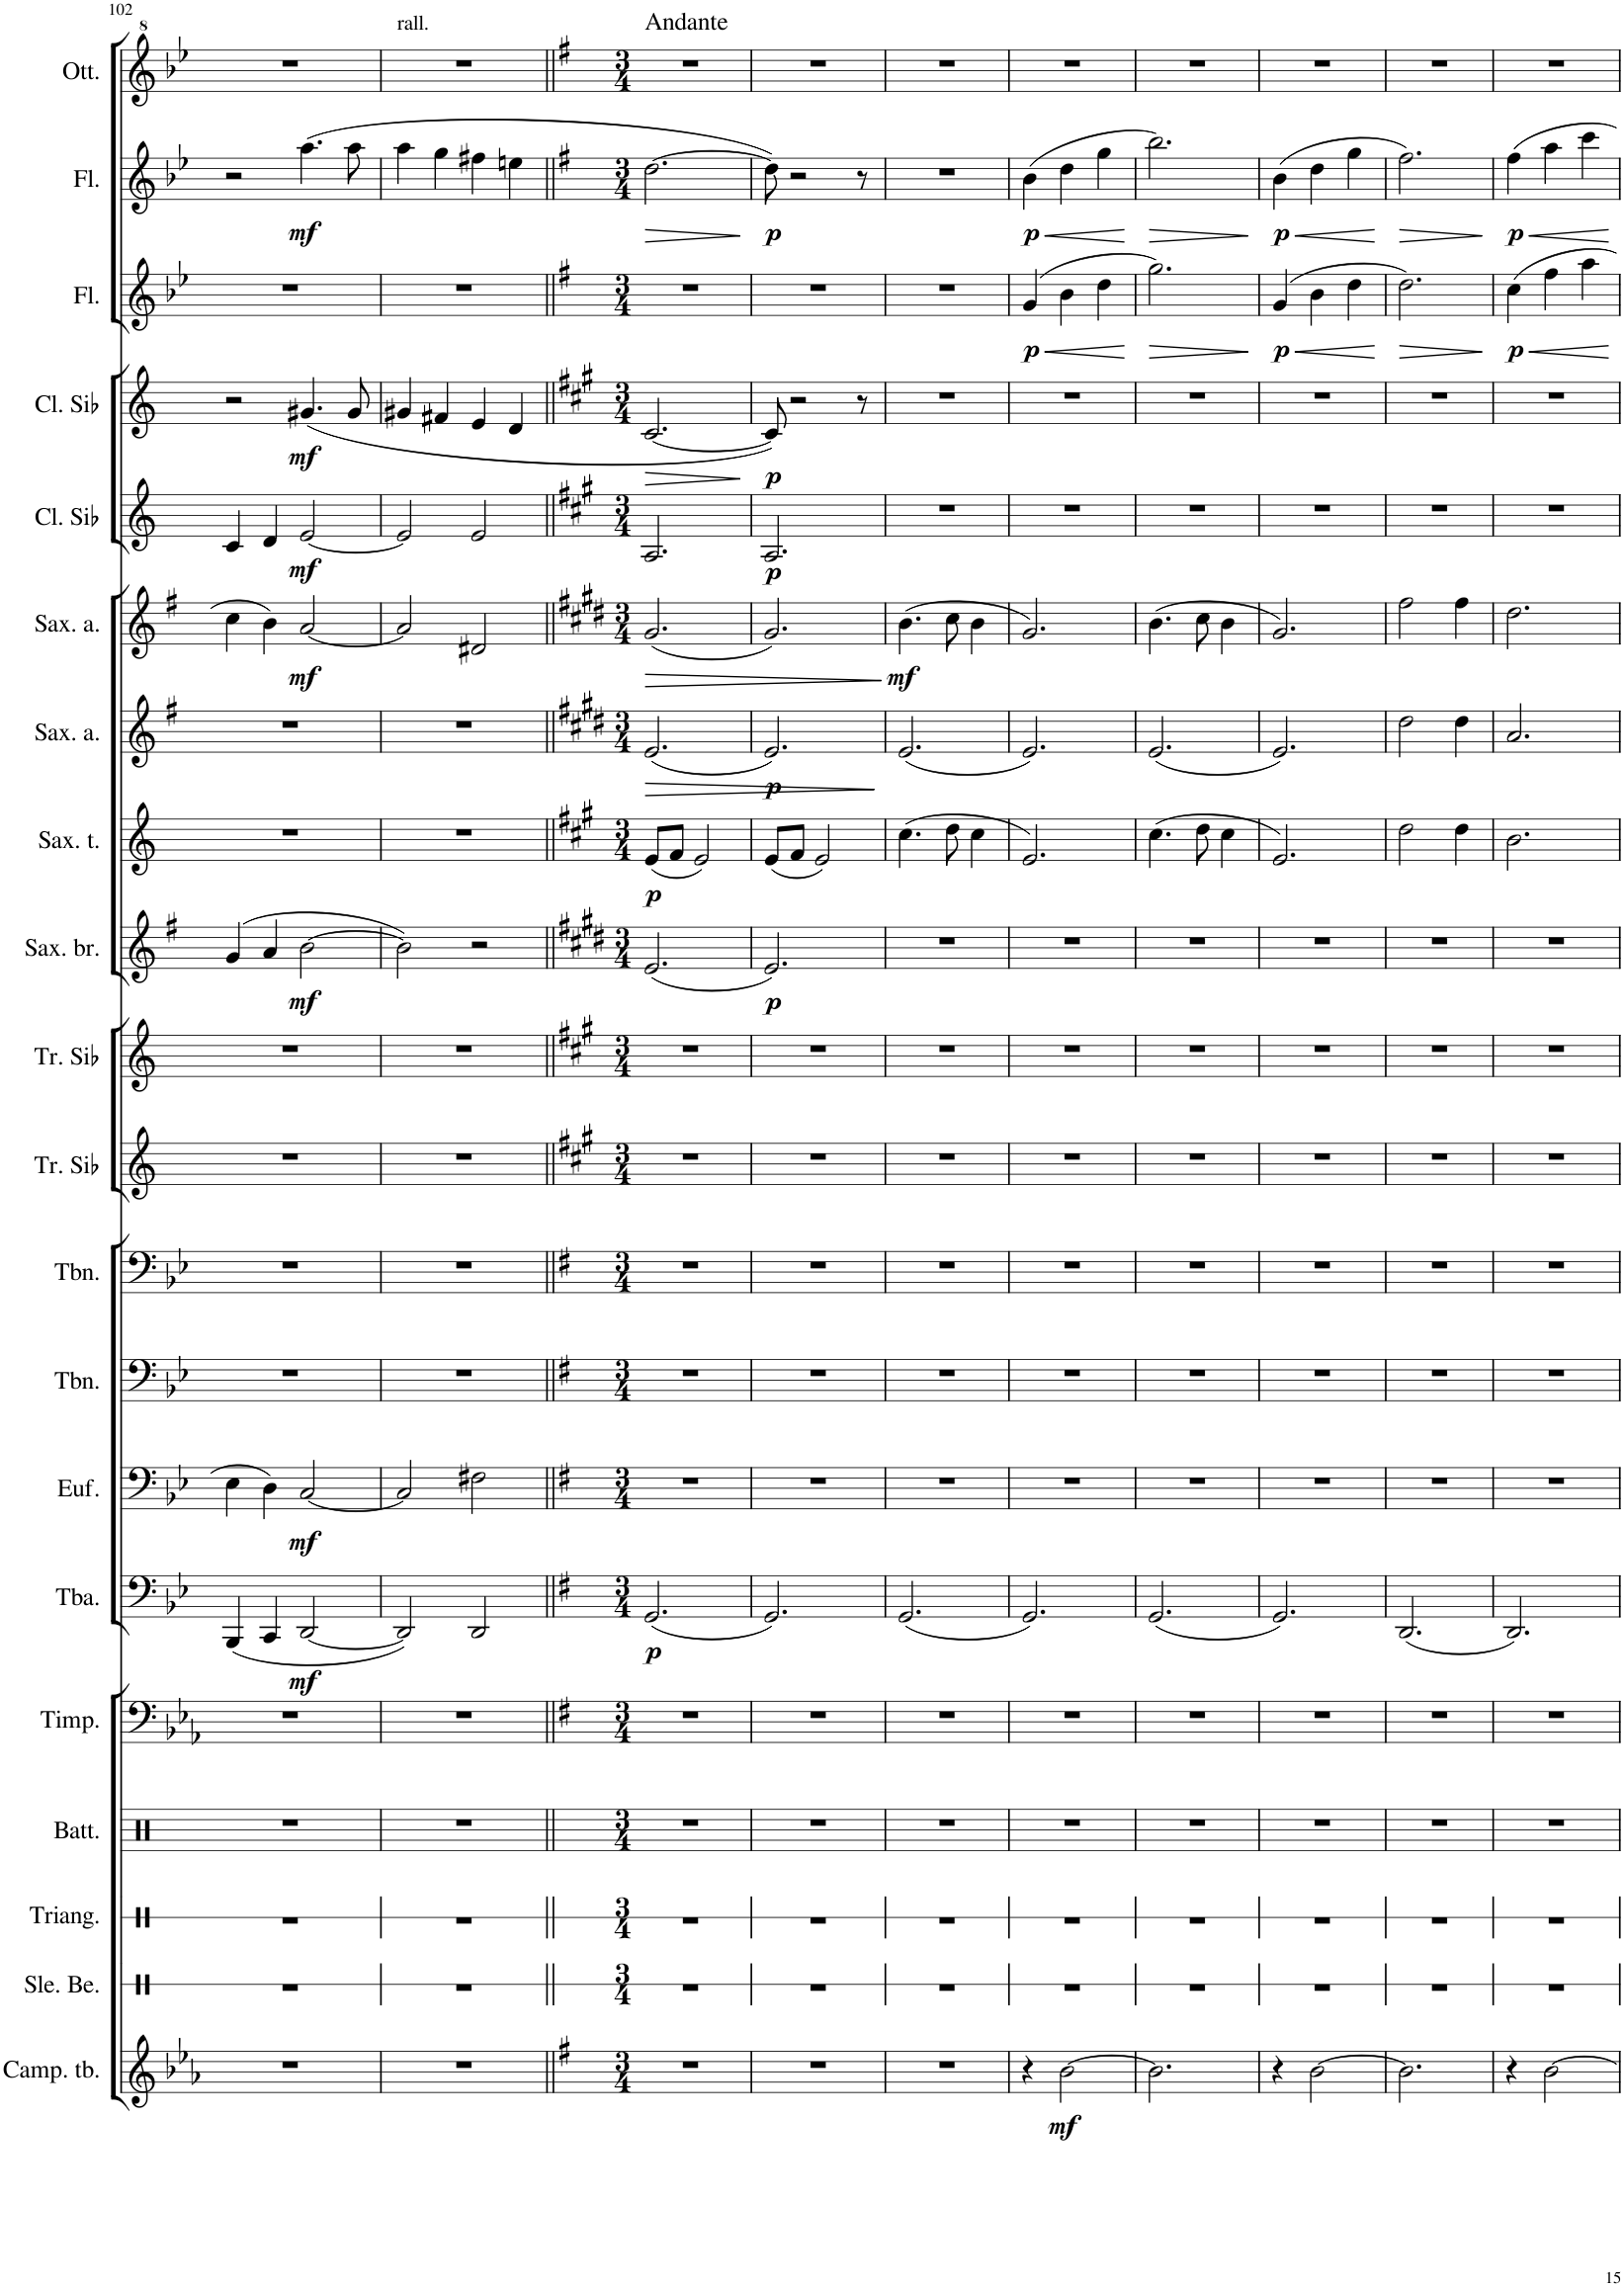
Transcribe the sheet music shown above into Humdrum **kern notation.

**kern	**dynam	**kern	**kern	**kern	**kern	**kern	**dynam	**kern	**dynam	**kern	**kern	**kern	**kern	**kern	**dynam	**kern	**dynam	**kern	**dynam	**kern	**dynam	**kern	**dynam	**kern	**dynam	**kern	**dynam	**kern	**dynam	**kern	**dynam	**kern	**dynam	**kern	**dynam	**kern	**dynam	**kern	**dynam	**kern
*part25	*part25	*part24	*part23	*part22	*part21	*part20	*part20	*part19	*part19	*part18	*part17	*part16	*part15	*part14	*part14	*part13	*part13	*part12	*part12	*part11	*part11	*part10	*part10	*part9	*part9	*part8	*part8	*part7	*part7	*part6	*part6	*part5	*part5	*part4	*part4	*part3	*part3	*part2	*part2	*part1
*staff25	*staff25	*staff24	*staff23	*staff22	*staff21	*staff20	*staff20	*staff19	*staff19	*staff18	*staff17	*staff16	*staff15	*staff14	*staff14	*staff13	*staff13	*staff12	*staff12	*staff11	*staff11	*staff10	*staff10	*staff9	*staff9	*staff8	*staff8	*staff7	*staff7	*staff6	*staff6	*staff5	*staff5	*staff4	*staff4	*staff3	*staff3	*staff2	*staff2	*staff1
*I"Campane Tubolari	*	*I"Campanelle slitta	*I"Triangolo	*I"Batteria	*I"Timpani	*I"Tuba	*	*I"Bombardino	*	*I"Trombone	*I"Trombone	*I"Tromba in Sib	*I"Tromba in Sib	*I"Corno in Fa	*	*I"Sassofono baritono	*	*I"Sassofono tenore	*	*I"Sassofono contralto	*	*I"Sassofono contralto	*	*I"Fagotto	*	*I"Fagotto	*	*I"Clarinetto in Sib	*	*I"Clarinetto in Sib	*	*I"Oboe	*	*I"Oboe	*	*I"Flauto	*	*I"Flauto	*	*I"Piccolo
*I'Camp. tb.	*	*	*I'Triang.	*I'Batt.	*I'Timp.	*I'Tba.	*	*	*	*I'Tbn.	*I'Tbn.	*I'Tr. Sib	*I'Tr. Sib	*I'Cor. Fa	*	*	*	*	*	*	*	*	*	*I'Fag.	*	*I'Fag.	*	*I'Cl. Sib	*	*I'Cl. Sib	*	*I'Ob.	*	*I'Ob.	*	*I'Fl.	*	*I'Fl.	*	*
!!LO:PB:g=z
*clefG2	*	*clefX	*clefX	*clefX	*clefF4	*clefF4	*	*clefF4	*	*clefF4	*clefF4	*clefG2	*clefG2	*clefG2	*	*clefG2	*	*clefG2	*	*clefG2	*	*clefG2	*	*clefF4	*	*clefF4	*	*clefG2	*	*clefG2	*	*clefG2	*	*clefG2	*	*clefG2	*	*clefG2	*	*clefG^2
*	*	*	*	*	*	*	*	*	*	*	*	*Trd1c2	*Trd1c2	*Trd4c7	*	*Trd12c21	*	*Trd8c14	*	*Trd5c9	*	*Trd5c9	*	*	*	*	*	*Trd1c2	*	*Trd1c2	*	*	*	*	*	*	*	*	*	*Trd-7c-12
*k[b-e-a-]	*	*k[]	*k[]	*k[]	*k[b-e-a-]	*k[b-e-]	*	*k[b-e-]	*	*k[b-e-]	*k[b-e-]	*k[]	*k[]	*k[b-]	*	*k[f#]	*	*k[]	*	*k[f#]	*	*k[f#]	*	*k[b-e-]	*	*k[b-e-]	*	*k[]	*	*k[]	*	*k[b-e-]	*	*k[b-e-]	*	*k[b-e-]	*	*k[b-e-]	*	*k[b-e-]
*M4/4	*	*M4/4	*M4/4	*M4/4	*M4/4	*M4/4	*	*M4/4	*	*M4/4	*M4/4	*M4/4	*M4/4	*M4/4	*	*M4/4	*	*M4/4	*	*M4/4	*	*M4/4	*	*M4/4	*	*M4/4	*	*M4/4	*	*M4/4	*	*M4/4	*	*M4/4	*	*M4/4	*	*M4/4	*	*M4/4
=102	=102	=102	=102	=102	=102	=102	=102	=102	=102	=102	=102	=102	=102	=102	=102	=102	=102	=102	=102	=102	=102	=102	=102	=102	=102	=102	=102	=102	=102	=102	=102	=102	=102	=102	=102	=102	=102	=102	=102	=102
1r	.	1r	1r	1r	1r	(4BBB-/	.	4E-\	.	1r	1r	1r	1r	4b-	.	(4g/	.	1r	.	1r	.	4cc\	.	4BB-	.	4e-	.	4c/	.	2r	.	2r	.	2r	.	1r	.	2r	.	1r
.	.	.	.	.	.	4CC/	.	4D\	.	.	.	.	.	4a	.	4a/	.	.	.	.	.	4b\	.	4C	.	4d	.	4d/	.	.	.	.	.	.	.	.	.	.	.	.
!	!	!	!	!	!	!	!LO:DY:b	!	!LO:DY:b	!	!	!	!	!	!LO:DY:b	!	!LO:DY:b	!	!	!	!	!	!LO:DY:b	!	!LO:DY:b	!	!LO:DY:b	!	!LO:DY:b	!	!LO:DY:b	!	!LO:DY:b	!	!LO:DY:b	!	!	!	!LO:DY:b	!
.	.	.	.	.	.	[2DD/	mf	[2C/	mf	.	.	.	.	[2g	mf	[2b\	mf	.	.	.	.	[2a/	mf	[2D	mf	[2c	mf	[2e/	mf	(4.g#X/	mf	(4.ff#X	mf	(4.aa	mf	.	.	(4.aa\	mf	.
.	.	.	.	.	.	.	.	.	.	.	.	.	.	.	.	.	.	.	.	.	.	.	.	.	.	.	.	.	.	8g#/	.	8ff#	.	8aa	.	.	.	8aa\	.	.
=103	=103	=103	=103	=103	=103	=103	=103	=103	=103	=103	=103	=103	=103	=103	=103	=103	=103	=103	=103	=103	=103	=103	=103	=103	=103	=103	=103	=103	=103	=103	=103	=103	=103	=103	=103	=103	=103	=103	=103	=103
!	!	!	!	!	!	!	!	!	!	!	!	!	!	!	!	!	!	!	!	!	!	!	!	!	!	!	!	!	!	!	!	!	!	!	!	!	!	!	!	!LO:TX:a:t=rall.
1r	.	1r	1r	1r	1r	2DD/])	.	2C/]	.	1r	1r	1r	1r	2g]	.	2b\])	.	1r	.	1r	.	2a/]	.	2D]	.	2c]	.	2e/]	.	4g#X/	.	4ff#X	.	4aa	.	1r	.	4aa\	.	1r
.	.	.	.	.	.	.	.	.	.	.	.	.	.	.	.	.	.	.	.	.	.	.	.	.	.	.	.	.	.	4f#X/	.	4een	.	4gg	.	.	.	4gg\	.	.
.	.	.	.	.	.	2DD/	.	2F#X\	.	.	.	.	.	2c#X	.	2r	.	.	.	.	.	2d#X/	.	2D	.	2F#X	.	2e/	.	4e/	.	4dd	.	4ff#X	.	.	.	4ff#X\	.	.
.	.	.	.	.	.	.	.	.	.	.	.	.	.	.	.	.	.	.	.	.	.	.	.	.	.	.	.	.	.	4d/	.	4cc	.	4een	.	.	.	4een\	.	.
=104||	=104||	=104||	=104||	=104||	=104||	=104||	=104||	=104||	=104||	=104||	=104||	=104||	=104||	=104||	=104||	=104||	=104||	=104||	=104||	=104||	=104||	=104||	=104||	=104||	=104||	=104||	=104||	=104||	=104||	=104||	=104||	=104||	=104||	=104||	=104||	=104||	=104||	=104||	=104||	=104||
*k[f#]	*	*	*	*	*k[f#]	*k[f#]	*	*k[f#]	*	*k[f#]	*k[f#]	*k[f#c#g#]	*k[f#c#g#]	*k[f#c#]	*	*k[f#c#g#d#]	*	*k[f#c#g#]	*	*k[f#c#g#d#]	*	*k[f#c#g#d#]	*	*k[f#]	*	*k[f#]	*	*k[f#c#g#]	*	*k[f#c#g#]	*	*k[f#]	*	*k[f#]	*	*k[f#]	*	*k[f#]	*	*k[f#]
*M3/4	*	*M3/4	*M3/4	*M3/4	*M3/4	*M3/4	*	*M3/4	*	*M3/4	*M3/4	*M3/4	*M3/4	*M3/4	*	*M3/4	*	*M3/4	*	*M3/4	*	*M3/4	*	*M3/4	*	*M3/4	*	*M3/4	*	*M3/4	*	*M3/4	*	*M3/4	*	*M3/4	*	*M3/4	*	*M3/4
!	!	!	!	!	!	!	!	!	!	!	!	!	!	!	!	!	!	!	!	!	!	!	!	!	!	!	!	!	!	!	!	!	!	!	!	!	!	!	!	!LO:TX:a:t=Andante
!	!	!	!	!	!	!	!LO:DY:b	!	!	!	!	!	!	!	!	!	!	!	!LO:DY:b	!	!LO:HP:b	!	!LO:HP:b	!	!	!	!	!	!	!	!LO:HP:b	!	!LO:HP:b	!	!LO:HP:b	!	!	!	!LO:HP:b	!
2.r	.	2.r	2.r	2.r	2.r	(2.GG/	p	2.r	.	2.r	2.r	2.r	2.r	2.r	.	(2.e/	.	(8e/L	p	(2.e/	>	(2.g#/	>	(2.GG	.	(8D\L	.	2.A/	.	[2.c#/	>	[2.b	>	[2.dd	>	2.r	.	[2.dd\	>	2.r
.	.	.	.	.	.	.	.	.	.	.	.	.	.	.	.	.	.	8f#/J	.	.	.	.	.	.	.	8E\J	.	.	.	.	.	.	.	.	.	.	.	.	.	.
.	.	.	.	.	.	.	.	.	.	.	.	.	.	.	.	.	.	2e/)	.	.	.	.	.	.	.	2D)	.	.	.	.	.	.	.	.	.	.	.	.	.	.
.	.	.	.	.	.	.	.	.	.	.	.	.	.	.	.	.	.	.	.	.	.	.	.	.	.	.	.	.	.	.	]	.	]	.	]	.	.	.	]	.
=105	=105	=105	=105	=105	=105	=105	=105	=105	=105	=105	=105	=105	=105	=105	=105	=105	=105	=105	=105	=105	=105	=105	=105	=105	=105	=105	=105	=105	=105	=105	=105	=105	=105	=105	=105	=105	=105	=105	=105	=105
!	!	!	!	!	!	!	!	!	!	!	!	!	!	!	!	!	!LO:DY:b	!	!	!	!LO:DY:b	!	!	!	!LO:DY:b	!	!	!	!LO:DY:b	!	!LO:DY:b	!	!LO:DY:b	!	!LO:DY:b	!	!	!	!LO:DY:b	!
2.r	.	2.r	2.r	2.r	2.r	2.GG/)	.	2.r	.	2.r	2.r	2.r	2.r	2.r	.	2.e/)	p	(8e/L	.	2.e/)	p	2.g#/)	.	2.GG)	p	(8D\L	.	2.A/	p	8c#/])	p	8b])	p	8dd])	p	2.r	.	8dd\])	p	2.r
.	.	.	.	.	.	.	.	.	.	.	.	.	.	.	.	.	.	8f#/J	.	.	.	.	.	.	.	8E\J	.	.	.	2r	.	2r	.	2r	.	.	.	2r	.	.
!	!	!	!	!	!	!	!	!	!	!	!	!	!	!	!	!	!	!	!	!	!	!	!	!	!	!	!LO:DY:b	!	!	!	!	!	!	!	!	!	!	!	!	!
.	.	.	.	.	.	.	.	.	.	.	.	.	.	.	.	.	.	2e/)	.	.	.	.	.	.	.	2D)	p	.	.	.	.	.	.	.	.	.	.	.	.	.
.	.	.	.	.	.	.	.	.	.	.	.	.	.	.	.	.	.	.	.	.	.	.	.	.	.	.	.	.	.	8r	.	8r	.	8r	.	.	.	8r	.	.
.	.	.	.	.	.	.	.	.	.	.	.	.	.	.	.	.	.	.	.	.	]	.	]	.	.	.	.	.	.	.	.	.	.	.	.	.	.	.	.	.
=106	=106	=106	=106	=106	=106	=106	=106	=106	=106	=106	=106	=106	=106	=106	=106	=106	=106	=106	=106	=106	=106	=106	=106	=106	=106	=106	=106	=106	=106	=106	=106	=106	=106	=106	=106	=106	=106	=106	=106	=106
!	!	!	!	!	!	!	!	!	!	!	!	!	!	!	!	!	!	!	!	!	!	!	!LO:DY:b	!	!	!	!	!	!	!	!	!	!	!	!	!	!	!	!	!
2.r	.	2.r	2.r	2.r	2.r	(2.GG/	.	2.r	.	2.r	2.r	2.r	2.r	2.r	.	2.r	.	(4.cc#\	.	(2.e/	.	(4.b\	mf	2.r	.	2.r	.	2.r	.	2.r	.	2.r	.	2.r	.	2.r	.	2.r	.	2.r
.	.	.	.	.	.	.	.	.	.	.	.	.	.	.	.	.	.	8dd\	.	.	.	8cc#\	.	.	.	.	.	.	.	.	.	.	.	.	.	.	.	.	.	.
.	.	.	.	.	.	.	.	.	.	.	.	.	.	.	.	.	.	4cc#\	.	.	.	4b\	.	.	.	.	.	.	.	.	.	.	.	.	.	.	.	.	.	.
=107	=107	=107	=107	=107	=107	=107	=107	=107	=107	=107	=107	=107	=107	=107	=107	=107	=107	=107	=107	=107	=107	=107	=107	=107	=107	=107	=107	=107	=107	=107	=107	=107	=107	=107	=107	=107	=107	=107	=107	=107
!	!	!	!	!	!	!	!	!	!	!	!	!	!	!	!	!	!	!	!	!	!	!	!	!	!	!	!	!	!	!	!	!	!LO:HP:b	!	!LO:HP:b	!	!LO:HP:b	!	!LO:HP:b	!
!	!	!	!	!	!	!	!	!	!	!	!	!	!	!	!	!	!	!	!	!	!	!	!	!	!	!	!	!	!	!	!	!	!LO:DY:n=1:b	!	!LO:DY:n=1:b	!	!LO:DY:n=1:b	!	!LO:DY:n=1:b	!
4r	.	2.r	2.r	2.r	2.r	2.GG/)	.	2.r	.	2.r	2.r	2.r	2.r	2.r	.	2.r	.	2.e/)	.	2.e/)	.	2.g#/)	.	2.r	.	2.r	.	2.r	.	2.r	.	(4d	< p	(4b	< p	(4g/	< p	(4b\	< p	2.r
!	!LO:DY:b	!	!	!	!	!	!	!	!	!	!	!	!	!	!	!	!	!	!	!	!	!	!	!	!	!	!	!	!	!	!	!	!	!	!	!	!	!	!	!
[2b\	mf	.	.	.	.	.	.	.	.	.	.	.	.	.	.	.	.	.	.	.	.	.	.	.	.	.	.	.	.	.	.	4d	.	4g	.	4b\	.	4dd\	.	.
.	.	.	.	.	.	.	.	.	.	.	.	.	.	.	.	.	.	.	.	.	.	.	.	.	.	.	.	.	.	.	.	4g	.	4b	.	4dd\	.	4gg\	.	.
.	.	.	.	.	.	.	.	.	.	.	.	.	.	.	.	.	.	.	.	.	.	.	.	.	.	.	.	.	.	.	.	.	[	.	[	.	[	.	[	.
=108	=108	=108	=108	=108	=108	=108	=108	=108	=108	=108	=108	=108	=108	=108	=108	=108	=108	=108	=108	=108	=108	=108	=108	=108	=108	=108	=108	=108	=108	=108	=108	=108	=108	=108	=108	=108	=108	=108	=108	=108
!	!	!	!	!	!	!	!	!	!	!	!	!	!	!	!	!	!	!	!	!	!	!	!	!	!	!	!	!	!	!	!	!	!LO:HP:b	!	!LO:HP:b	!	!LO:HP:b	!	!LO:HP:b	!
2.b\]	.	2.r	2.r	2.r	2.r	(2.GG/	.	2.r	.	2.r	2.r	2.r	2.r	2.r	.	2.r	.	(4.cc#\	.	(2.e/	.	(4.b\	.	2.r	.	2.r	.	2.r	.	2.r	.	2.b)	>	2.dd)	>	2.gg\)	>	2.bb\)	>	2.r
.	.	.	.	.	.	.	.	.	.	.	.	.	.	.	.	.	.	8dd\	.	.	.	8cc#\	.	.	.	.	.	.	.	.	.	.	.	.	.	.	.	.	.	.
.	.	.	.	.	.	.	.	.	.	.	.	.	.	.	.	.	.	4cc#\	.	.	.	4b\	.	.	.	.	.	.	.	.	.	.	.	.	.	.	.	.	.	.
.	.	.	.	.	.	.	.	.	.	.	.	.	.	.	.	.	.	.	.	.	.	.	.	.	.	.	.	.	.	.	.	.	]	.	]	.	]	.	]	.
=109	=109	=109	=109	=109	=109	=109	=109	=109	=109	=109	=109	=109	=109	=109	=109	=109	=109	=109	=109	=109	=109	=109	=109	=109	=109	=109	=109	=109	=109	=109	=109	=109	=109	=109	=109	=109	=109	=109	=109	=109
!	!	!	!	!	!	!	!	!	!	!	!	!	!	!	!	!	!	!	!	!	!	!	!	!	!	!	!	!	!	!	!	!	!LO:HP:b	!	!LO:HP:b	!	!LO:HP:b	!	!LO:HP:b	!
!	!	!	!	!	!	!	!	!	!	!	!	!	!	!	!	!	!	!	!	!	!	!	!	!	!	!	!	!	!	!	!	!	!LO:DY:n=1:b	!	!LO:DY:n=1:b	!	!LO:DY:n=1:b	!	!LO:DY:n=1:b	!
4r	.	2.r	2.r	2.r	2.r	2.GG/)	.	2.r	.	2.r	2.r	2.r	2.r	2.r	.	2.r	.	2.e/)	.	2.e/)	.	2.g#/)	.	2.r	.	2.r	.	2.r	.	2.r	.	(4d	< p	(4b	< p	(4g/	< p	(4b\	< p	2.r
[2b\	.	.	.	.	.	.	.	.	.	.	.	.	.	.	.	.	.	.	.	.	.	.	.	.	.	.	.	.	.	.	.	4d	.	4g	.	4b\	.	4dd\	.	.
.	.	.	.	.	.	.	.	.	.	.	.	.	.	.	.	.	.	.	.	.	.	.	.	.	.	.	.	.	.	.	.	4g	.	4b	.	4dd\	.	4gg\	.	.
.	.	.	.	.	.	.	.	.	.	.	.	.	.	.	.	.	.	.	.	.	.	.	.	.	.	.	.	.	.	.	.	.	[	.	[	.	[	.	[	.
=110	=110	=110	=110	=110	=110	=110	=110	=110	=110	=110	=110	=110	=110	=110	=110	=110	=110	=110	=110	=110	=110	=110	=110	=110	=110	=110	=110	=110	=110	=110	=110	=110	=110	=110	=110	=110	=110	=110	=110	=110
!	!	!	!	!	!	!	!	!	!	!	!	!	!	!	!	!	!	!	!	!	!	!	!	!	!	!	!	!	!	!	!	!	!LO:HP:b	!	!LO:HP:b	!	!LO:HP:b	!	!LO:HP:b	!
2.b\]	.	2.r	2.r	2.r	2.r	(2.DD/	.	2.r	.	2.r	2.r	2.r	2.r	2.r	.	2.r	.	2dd\	.	2dd#\	.	2ff#\	.	2.r	.	2.r	.	2.r	.	2.r	.	2.f#)	>	2.cc)	>	2.dd\)	>	2.ff#\)	>	2.r
.	.	.	.	.	.	.	.	.	.	.	.	.	.	.	.	.	.	4dd\	.	4dd#\	.	4ff#\	.	.	.	.	.	.	.	.	.	.	.	.	.	.	.	.	.	.
.	.	.	.	.	.	.	.	.	.	.	.	.	.	.	.	.	.	.	.	.	.	.	.	.	.	.	.	.	.	.	.	.	]	.	]	.	]	.	]	.
=111	=111	=111	=111	=111	=111	=111	=111	=111	=111	=111	=111	=111	=111	=111	=111	=111	=111	=111	=111	=111	=111	=111	=111	=111	=111	=111	=111	=111	=111	=111	=111	=111	=111	=111	=111	=111	=111	=111	=111	=111
!	!	!	!	!	!	!	!	!	!	!	!	!	!	!	!	!	!	!	!	!	!	!	!	!	!	!	!	!	!	!	!	!	!LO:HP:b	!	!LO:HP:b	!	!LO:HP:b	!	!LO:HP:b	!
!	!	!	!	!	!	!	!	!	!	!	!	!	!	!	!	!	!	!	!	!	!	!	!	!	!	!	!	!	!	!	!	!	!LO:DY:n=1:b	!	!LO:DY:n=1:b	!	!LO:DY:n=1:b	!	!LO:DY:n=1:b	!
4r	.	2.r	2.r	2.r	2.r	2.DD/)	.	2.r	.	2.r	2.r	2.r	2.r	2.r	.	2.r	.	2.b\	.	2.a/	.	2.dd#\	.	2.r	.	2.r	.	2.r	.	2.r	.	4f#	< p	4a	< p	4cc\	< p	4ff#\	< p	2.r
[2b\	.	.	.	.	.	.	.	.	.	.	.	.	.	.	.	.	.	.	.	.	.	.	.	.	.	.	.	.	.	.	.	4a	.	4cc	.	4ff#\	.	4aa\	.	.
.	.	.	.	.	.	.	.	.	.	.	.	.	.	.	.	.	.	.	.	.	.	.	.	.	.	.	.	.	.	.	.	4cc	.	4ff#	.	4aa\	.	4ccc\	.	.
.	.	.	.	.	.	.	.	.	.	.	.	.	.	.	.	.	.	.	.	.	.	.	.	.	.	.	.	.	.	.	.	.	[	.	[	.	[	.	[	.
=	=	=	=	=	=	=	=	=	=	=	=	=	=	=	=	=	=	=	=	=	=	=	=	=	=	=	=	=	=	=	=	=	=	=	=	=	=	=	=	=
*-	*-	*-	*-	*-	*-	*-	*-	*-	*-	*-	*-	*-	*-	*-	*-	*-	*-	*-	*-	*-	*-	*-	*-	*-	*-	*-	*-	*-	*-	*-	*-	*-	*-	*-	*-	*-	*-	*-	*-	*-
